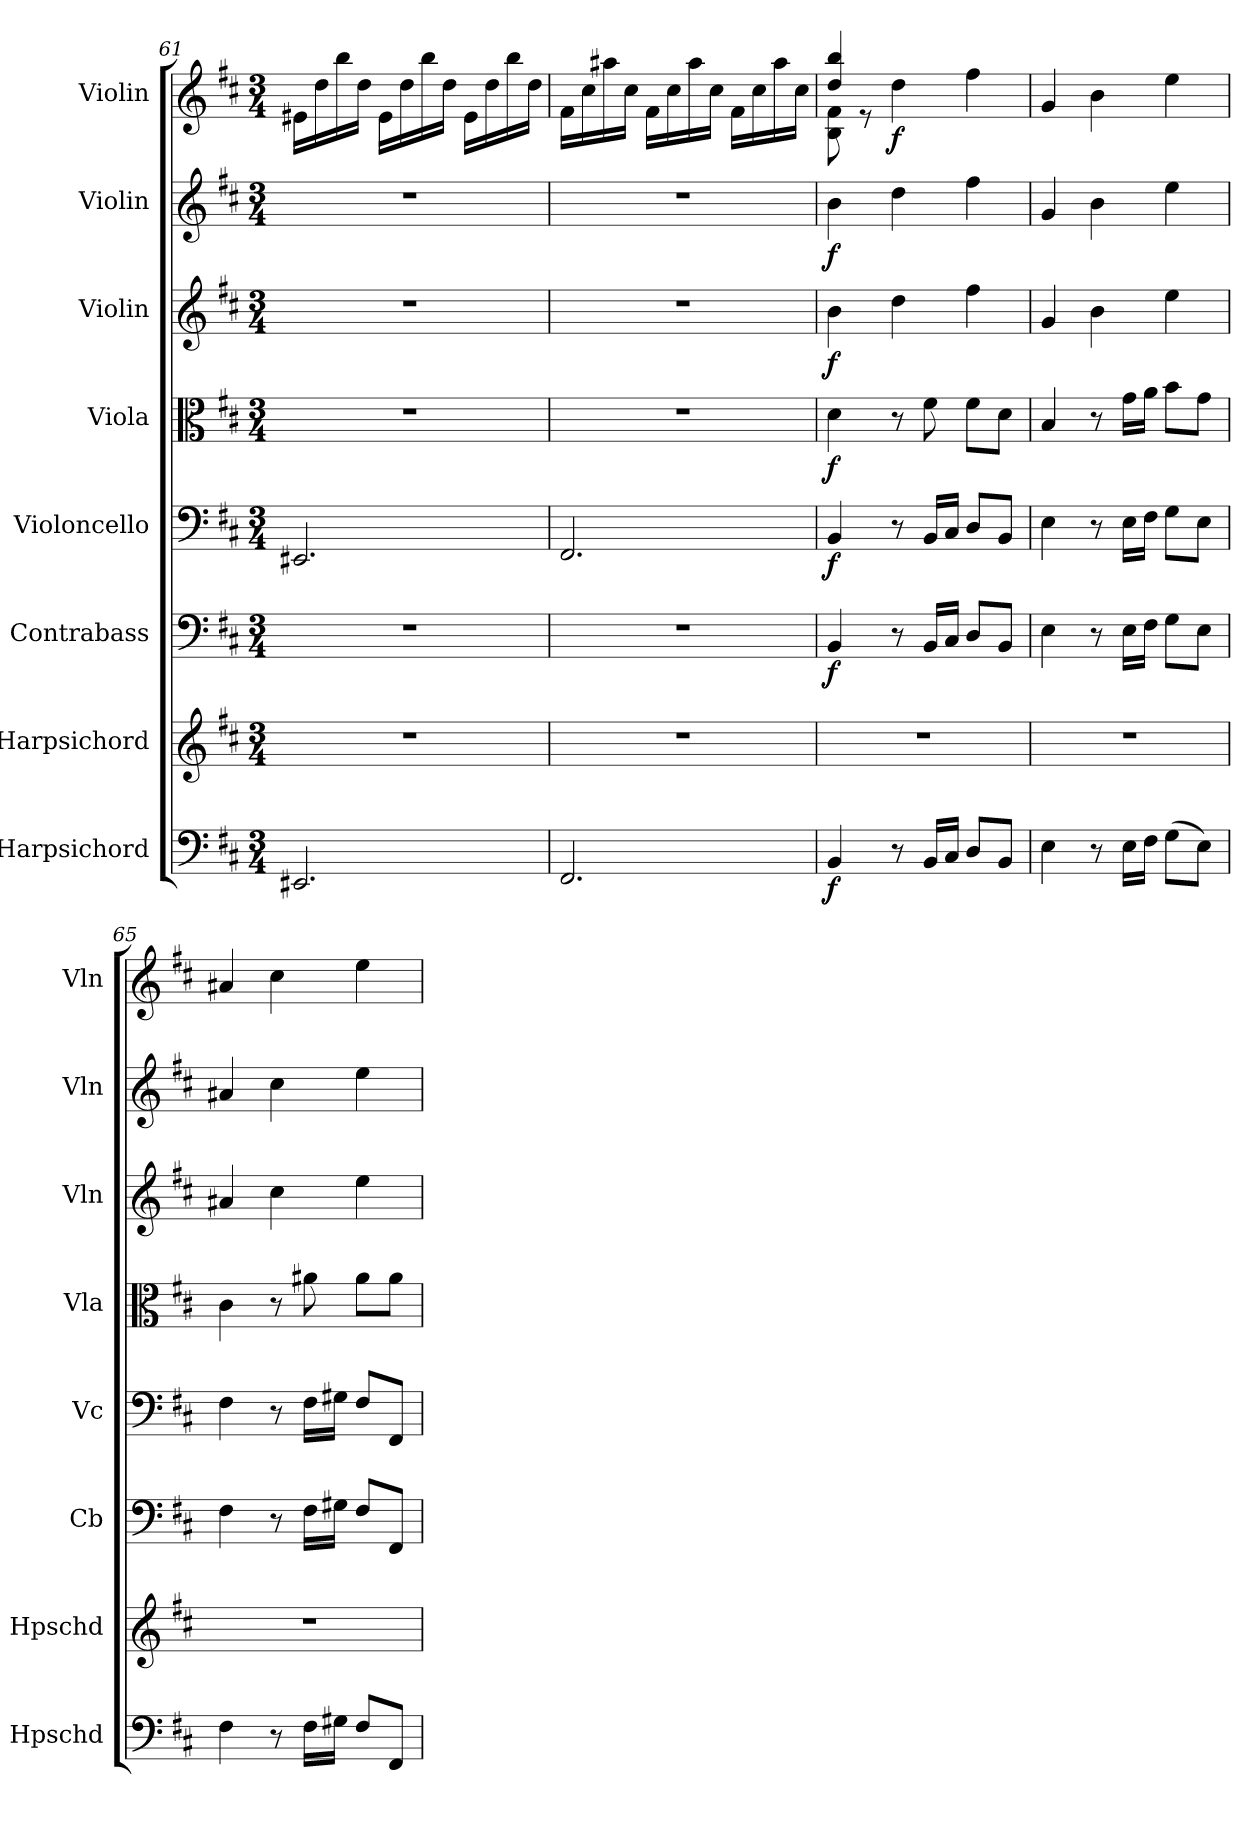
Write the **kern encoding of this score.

**kern	**dynam	**kern	**kern	**dynam	**kern	**dynam	**kern	**dynam	**kern	**dynam	**kern	**dynam	**kern	**dynam
*part8	*part8	*part7	*part6	*part6	*part5	*part5	*part4	*part4	*part3	*part3	*part2	*part2	*part1	*part1
*staff8	*staff8	*staff7	*staff6	*staff6	*staff5	*staff5	*staff4	*staff4	*staff3	*staff3	*staff2	*staff2	*staff1	*staff1
*I"Harpsichord	*	*I"Harpsichord	*I"Contrabass	*	*I"Violoncello	*	*I"Viola	*	*I"Violin	*	*I"Violin	*	*I"Violin	*
*I'Hpschd	*	*I'Hpschd	*I'Cb	*	*I'Vc	*	*I'Vla	*	*I'Vln	*	*I'Vln	*	*I'Vln	*
*clefF4	*	*clefG2	*clefF4	*	*clefF4	*	*clefC3	*	*clefG2	*	*clefG2	*	*clefG2	*
*k[f#c#]	*	*k[f#c#]	*k[f#c#]	*	*k[f#c#]	*	*k[f#c#]	*	*k[f#c#]	*	*k[f#c#]	*	*k[f#c#]	*
*M3/4	*	*M3/4	*M3/4	*	*M3/4	*	*M3/4	*	*M3/4	*	*M3/4	*	*M3/4	*
=61	=61	=61	=61	=61	=61	=61	=61	=61	=61	=61	=61	=61	=61	=61
2.EE#X/	.	2.r	2.r	.	2.EE#X/	.	2.r	.	2.r	.	2.r	.	16e#X\LL	.
.	.	.	.	.	.	.	.	.	.	.	.	.	16dd\	.
.	.	.	.	.	.	.	.	.	.	.	.	.	16bb\	.
.	.	.	.	.	.	.	.	.	.	.	.	.	16dd\JJ	.
.	.	.	.	.	.	.	.	.	.	.	.	.	16e#\LL	.
.	.	.	.	.	.	.	.	.	.	.	.	.	16dd\	.
.	.	.	.	.	.	.	.	.	.	.	.	.	16bb\	.
.	.	.	.	.	.	.	.	.	.	.	.	.	16dd\JJ	.
.	.	.	.	.	.	.	.	.	.	.	.	.	16e#\LL	.
.	.	.	.	.	.	.	.	.	.	.	.	.	16dd\	.
.	.	.	.	.	.	.	.	.	.	.	.	.	16bb\	.
.	.	.	.	.	.	.	.	.	.	.	.	.	16dd\JJ	.
=62	=62	=62	=62	=62	=62	=62	=62	=62	=62	=62	=62	=62	=62	=62
2.FF#/	.	2.r	2.r	.	2.FF#/	.	2.r	.	2.r	.	2.r	.	16f#\LL	.
.	.	.	.	.	.	.	.	.	.	.	.	.	16cc#\	.
.	.	.	.	.	.	.	.	.	.	.	.	.	16aa#X\	.
.	.	.	.	.	.	.	.	.	.	.	.	.	16cc#\JJ	.
.	.	.	.	.	.	.	.	.	.	.	.	.	16f#\LL	.
.	.	.	.	.	.	.	.	.	.	.	.	.	16cc#\	.
.	.	.	.	.	.	.	.	.	.	.	.	.	16aa#\	.
.	.	.	.	.	.	.	.	.	.	.	.	.	16cc#\JJ	.
.	.	.	.	.	.	.	.	.	.	.	.	.	16f#\LL	.
.	.	.	.	.	.	.	.	.	.	.	.	.	16cc#\	.
.	.	.	.	.	.	.	.	.	.	.	.	.	16aa#\	.
.	.	.	.	.	.	.	.	.	.	.	.	.	16cc#\JJ	.
=63	=63	=63	=63	=63	=63	=63	=63	=63	=63	=63	=63	=63	=63	=63
*	*	*	*	*	*	*	*	*	*	*	*	*	*^	*
4BB/	f	2.r	4BB/	f	4BB/	f	4d\	f	4b\	f	4b\	f	4dd/ 4bb/	8B\ 8f#\	.
.	.	.	.	.	.	.	.	.	.	.	.	.	.	8r	.
8r	.	.	8r	.	8r	.	8r	.	4dd\	.	4dd\	.	4dd\	2ryy	f
16BB/LL	.	.	16BB/LL	.	16BB/LL	.	8f#\	.	.	.	.	.	.	.	.
16C#/JJ	.	.	16C#/JJ	.	16C#/JJ	.	.	.	.	.	.	.	.	.	.
8D/L	.	.	8D/L	.	8D/L	.	8f#\L	.	4ff#\	.	4ff#\	.	4ff#\	.	.
8BB/J	.	.	8BB/J	.	8BB/J	.	8d\J	.	.	.	.	.	.	.	.
*	*	*	*	*	*	*	*	*	*	*	*	*	*v	*v	*
=64	=64	=64	=64	=64	=64	=64	=64	=64	=64	=64	=64	=64	=64	=64
4E\	.	2.r	4E\	.	4E\	.	4B/	.	4g/	.	4g/	.	4g/	.
8r	.	.	8r	.	8r	.	8r	.	4b\	.	4b\	.	4b\	.
16E\LL	.	.	16E\LL	.	16E\LL	.	16g\LL	.	.	.	.	.	.	.
16F#\JJ	.	.	16F#\JJ	.	16F#\JJ	.	16a\JJ	.	.	.	.	.	.	.
(8G\L	.	.	8G\L	.	8G\L	.	8b\L	.	4ee\	.	4ee\	.	4ee\	.
8E\J)	.	.	8E\J	.	8E\J	.	8g\J	.	.	.	.	.	.	.
=65	=65	=65	=65	=65	=65	=65	=65	=65	=65	=65	=65	=65	=65	=65
4F#\	.	2.r	4F#\	.	4F#\	.	4c#\	.	4a#X/	.	4a#X/	.	4a#X/	.
8r	.	.	8r	.	8r	.	8r	.	4cc#\	.	4cc#\	.	4cc#\	.
16F#\LL	.	.	16F#\LL	.	16F#\LL	.	8a#X\	.	.	.	.	.	.	.
16G#X\JJ	.	.	16G#X\JJ	.	16G#X\JJ	.	.	.	.	.	.	.	.	.
8F#/L	.	.	8F#/L	.	8F#/L	.	8a#\L	.	4ee\	.	4ee\	.	4ee\	.
8FF#/J	.	.	8FF#/J	.	8FF#/J	.	8a#\J	.	.	.	.	.	.	.
=	=	=	=	=	=	=	=	=	=	=	=	=	=	=
*-	*-	*-	*-	*-	*-	*-	*-	*-	*-	*-	*-	*-	*-	*-
